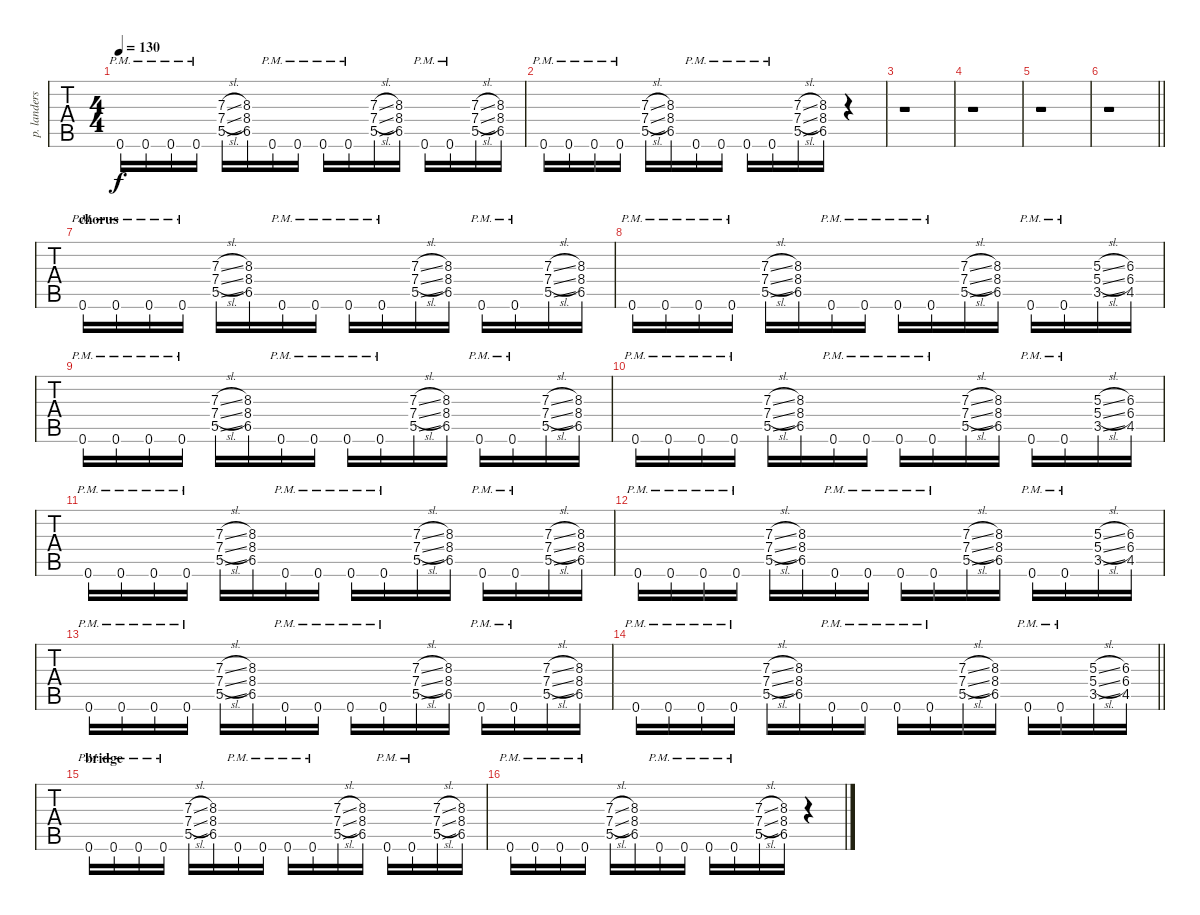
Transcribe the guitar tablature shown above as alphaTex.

\track ("p. landers - rhythm guitar" "p. landers") {instrument distortionguitar}
\staff {tabs}
\tuning (E4 B3 G3 D3 A2 D2) {hide}
\ts (4 4)
\tempo 130
\clef g2
\ks c
0.6{pm}.16{dy f} 0.6{pm}.16 0.6{pm}.16 0.6{pm}.16 (7.3{sl} 7.4{sl} 5.5{sl}).16 (8.3 8.4 6.5).16 0.6{pm}.16 0.6{pm}.16 0.6{pm}.16 0.6{pm}.16 (7.3{sl} 7.4{sl} 5.5{sl}).16 (8.3 8.4 6.5).16 0.6{pm}.16 0.6{pm}.16 (7.3{sl} 7.4{sl} 5.5{sl}).16 (8.3 8.4 6.5).16 |
0.6{pm}.16 0.6{pm}.16 0.6{pm}.16 0.6{pm}.16 (7.3{sl} 7.4{sl} 5.5{sl}).16 (8.3 8.4 6.5).16 0.6{pm}.16 0.6{pm}.16 0.6{pm}.16 0.6{pm}.16 (7.3{sl} 7.4{sl} 5.5{sl}).16 (8.3 8.4 6.5).16 r.4 |
r.1 |
r.1 |
r.1 |
\barLineRight lightlight
r.1 |
\section ("" "chorus")
0.6{pm}.16 0.6{pm}.16 0.6{pm}.16 0.6{pm}.16 (7.3{sl} 7.4{sl} 5.5{sl}).16 (8.3 8.4 6.5).16 0.6{pm}.16 0.6{pm}.16 0.6{pm}.16 0.6{pm}.16 (7.3{sl} 7.4{sl} 5.5{sl}).16 (8.3 8.4 6.5).16 0.6{pm}.16 0.6{pm}.16 (7.3{sl} 7.4{sl} 5.5{sl}).16 (8.3 8.4 6.5).16 |
0.6{pm}.16 0.6{pm}.16 0.6{pm}.16 0.6{pm}.16 (7.3{sl} 7.4{sl} 5.5{sl}).16 (8.3 8.4 6.5).16 0.6{pm}.16 0.6{pm}.16 0.6{pm}.16 0.6{pm}.16 (7.3{sl} 7.4{sl} 5.5{sl}).16 (8.3 8.4 6.5).16 0.6{pm}.16 0.6{pm}.16 (5.3{sl} 5.4{sl} 3.5{sl}).16 (6.3 6.4 4.5).16 |
0.6{pm}.16 0.6{pm}.16 0.6{pm}.16 0.6{pm}.16 (7.3{sl} 7.4{sl} 5.5{sl}).16 (8.3 8.4 6.5).16 0.6{pm}.16 0.6{pm}.16 0.6{pm}.16 0.6{pm}.16 (7.3{sl} 7.4{sl} 5.5{sl}).16 (8.3 8.4 6.5).16 0.6{pm}.16 0.6{pm}.16 (7.3{sl} 7.4{sl} 5.5{sl}).16 (8.3 8.4 6.5).16 |
0.6{pm}.16 0.6{pm}.16 0.6{pm}.16 0.6{pm}.16 (7.3{sl} 7.4{sl} 5.5{sl}).16 (8.3 8.4 6.5).16 0.6{pm}.16 0.6{pm}.16 0.6{pm}.16 0.6{pm}.16 (7.3{sl} 7.4{sl} 5.5{sl}).16 (8.3 8.4 6.5).16 0.6{pm}.16 0.6{pm}.16 (5.3{sl} 5.4{sl} 3.5{sl}).16 (6.3 6.4 4.5).16 |
0.6{pm}.16 0.6{pm}.16 0.6{pm}.16 0.6{pm}.16 (7.3{sl} 7.4{sl} 5.5{sl}).16 (8.3 8.4 6.5).16 0.6{pm}.16 0.6{pm}.16 0.6{pm}.16 0.6{pm}.16 (7.3{sl} 7.4{sl} 5.5{sl}).16 (8.3 8.4 6.5).16 0.6{pm}.16 0.6{pm}.16 (7.3{sl} 7.4{sl} 5.5{sl}).16 (8.3 8.4 6.5).16 |
0.6{pm}.16 0.6{pm}.16 0.6{pm}.16 0.6{pm}.16 (7.3{sl} 7.4{sl} 5.5{sl}).16 (8.3 8.4 6.5).16 0.6{pm}.16 0.6{pm}.16 0.6{pm}.16 0.6{pm}.16 (7.3{sl} 7.4{sl} 5.5{sl}).16 (8.3 8.4 6.5).16 0.6{pm}.16 0.6{pm}.16 (5.3{sl} 5.4{sl} 3.5{sl}).16 (6.3 6.4 4.5).16 |
0.6{pm}.16 0.6{pm}.16 0.6{pm}.16 0.6{pm}.16 (7.3{sl} 7.4{sl} 5.5{sl}).16 (8.3 8.4 6.5).16 0.6{pm}.16 0.6{pm}.16 0.6{pm}.16 0.6{pm}.16 (7.3{sl} 7.4{sl} 5.5{sl}).16 (8.3 8.4 6.5).16 0.6{pm}.16 0.6{pm}.16 (7.3{sl} 7.4{sl} 5.5{sl}).16 (8.3 8.4 6.5).16 |
\barLineRight lightlight
0.6{pm}.16 0.6{pm}.16 0.6{pm}.16 0.6{pm}.16 (7.3{sl} 7.4{sl} 5.5{sl}).16 (8.3 8.4 6.5).16 0.6{pm}.16 0.6{pm}.16 0.6{pm}.16 0.6{pm}.16 (7.3{sl} 7.4{sl} 5.5{sl}).16 (8.3 8.4 6.5).16 0.6{pm}.16 0.6{pm}.16 (5.3{sl} 5.4{sl} 3.5{sl}).16 (6.3 6.4 4.5).16 |
\section ("" "bridge")
0.6{pm}.16 0.6{pm}.16 0.6{pm}.16 0.6{pm}.16 (7.3{sl} 7.4{sl} 5.5{sl}).16 (8.3 8.4 6.5).16 0.6{pm}.16 0.6{pm}.16 0.6{pm}.16 0.6{pm}.16 (7.3{sl} 7.4{sl} 5.5{sl}).16 (8.3 8.4 6.5).16 0.6{pm}.16 0.6{pm}.16 (7.3{sl} 7.4{sl} 5.5{sl}).16 (8.3 8.4 6.5).16 |
0.6{pm}.16 0.6{pm}.16 0.6{pm}.16 0.6{pm}.16 (7.3{sl} 7.4{sl} 5.5{sl}).16 (8.3 8.4 6.5).16 0.6{pm}.16 0.6{pm}.16 0.6{pm}.16 0.6{pm}.16 (7.3{sl} 7.4{sl} 5.5{sl}).16 (8.3 8.4 6.5).16 r.4
